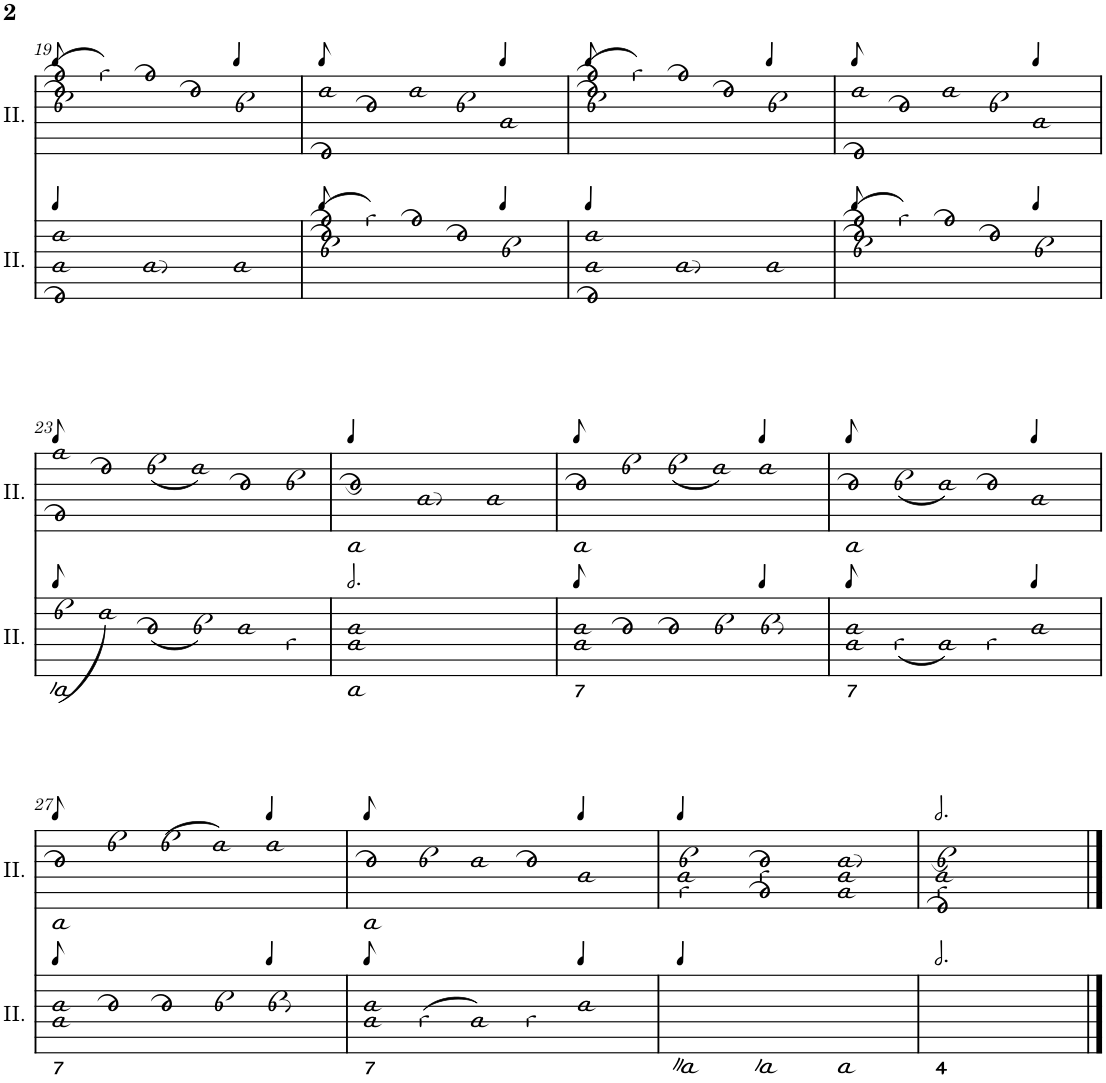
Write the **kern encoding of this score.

**kern	**kern
*part2	*part1
*staff2	*staff1
*I"II.	*I"I.
*I'II.	*
!!LO:PB:g=z
*k[b-e-]	*k[b-e-]
*M3/4	*M3/4
=19	=19
4BB- 4F 4d	(8B- 8f 8b-XL
.	8aJ)
4F	8b-L
.	8fJ
4F	4B-X
=20	=20
(8B- 8f 8b-XL	8BB-X 8dL
8aJ)	8cJ
8b-L	8dL
8fJ	8B-XJ
4B-X	4F
=21	=21
4BB- 4F 4d	(8B- 8f 8b-XL
.	8aJ)
4F	8b-L
.	8fJ
4F	4B-X
=22	=22
(8B- 8f 8b-XL	8BB-X 8dL
8aJ)	8cJ
8b-L	8dL
8fJ	8B-XJ
4B-X	4F
!!LO:LB:g=z
=23	=23
(<8EE- 8e-L	8E- 8gL
8dJ)	8fJ
(<8cL	(<8e-XL
8B-J)	8dnJ)
8AL	8cL
8GJ	8B-XJ
=24	=24
2.FF 2.F 2.A	4FF 4c
.	4F
.	4F
=25	=25
8FFF 8F 8AL	8FF 8cL
8cJ	8e-XJ
8cL	(<8e-L
8B-J	8dnJ)
4B-	4d
=26	=26
8FFF 8F 8AL	8FF 8cL
(<8GJ	(<8B-XJ
8FL)	8AL)
8GJ	8cJ
4A	4F
!!LO:LB:g=z
=27	=27
8FFF 8F 8AL	8FF 8cL
8cJ	8e-XJ
8cL	(8e-L
8B-J	8dnJ)
4B-	4d
=28	=28
8FFF 8F 8AL	8FF 8cL
(8GJ	8B-XJ
8FL)	8AL
8GJ	8cJ
4A	4F
=29	=29
4DD	4D 4F 4B-X
4EE-	4E- 4G 4c
4FF	4C 4F 4A
=30	=30
2.BBB-	2.BB-X 2.D 2.F 2.B-X
==	==
*-	*-
